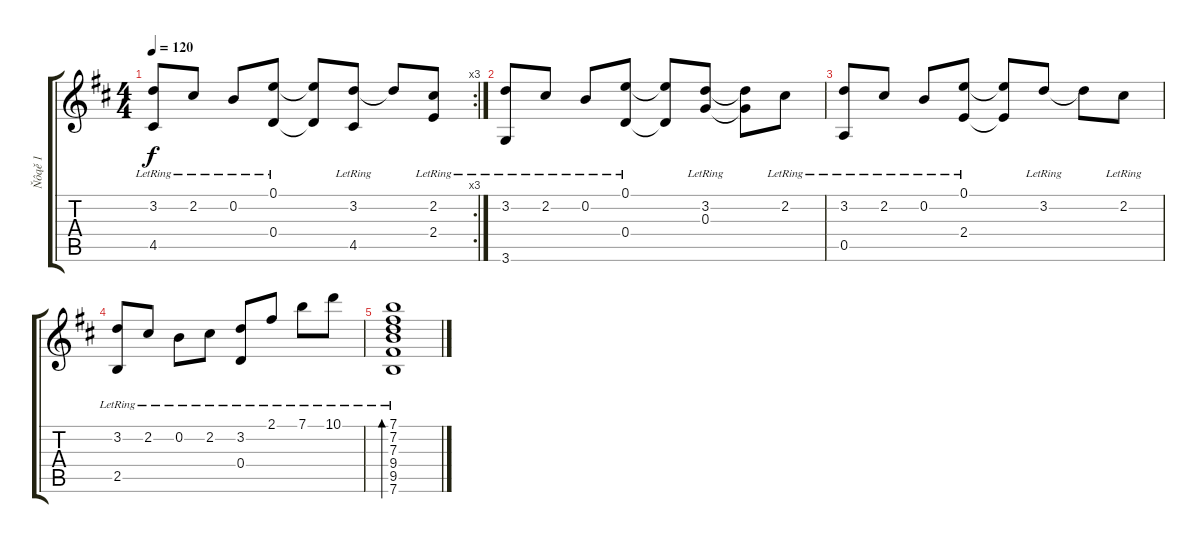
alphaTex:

\track ("Ňôąě 1" "Ňôąě 1") {instrument acousticguitarsteel}
\staff {score tabs}
\tuning (E4 B3 G3 D3 A2 E2) {hide}
\rc 3
\ts (4 4)
\tempo 120
\clef g2
\ks d
(3.2{lr} 4.5{lr}).8{dy f} 2.2{lr}.8 0.2{lr}.8 (0.1{lr} 0.4{lr}).8 (0.1{t} 0.4{t}).8 (3.2{lr} 4.5{lr}).8 3.2{t}.8 (2.2{lr} 2.4{lr}).8 |
(3.2{lr} 3.6{lr}).8 2.2{lr}.8 0.2{lr}.8 (0.1{lr} 0.4{lr}).8 (0.1{t} 0.4{t}).8 (3.2{lr} 0.3{lr}).8 (3.2{t} 0.3{t}).8 2.2{lr}.8 |
(3.2{lr} 0.5{lr}).8 2.2{lr}.8 0.2{lr}.8 (0.1{lr} 2.4{lr}).8 (0.1{t} 2.4{t}).8 3.2{lr}.8 3.2{t}.8 2.2{lr}.8 |
(3.2{lr} 2.5{lr}).8 2.2{lr}.8 0.2{lr}.8 2.2{lr}.8 (3.2{lr} 0.4{lr}).8 2.1{lr}.8 7.1{lr}.8 10.1{lr}.8 |
(7.1{lr} 7.2{lr} 7.3{lr} 9.4{lr} 9.5{lr} 7.6{lr}).1{bd 480}
